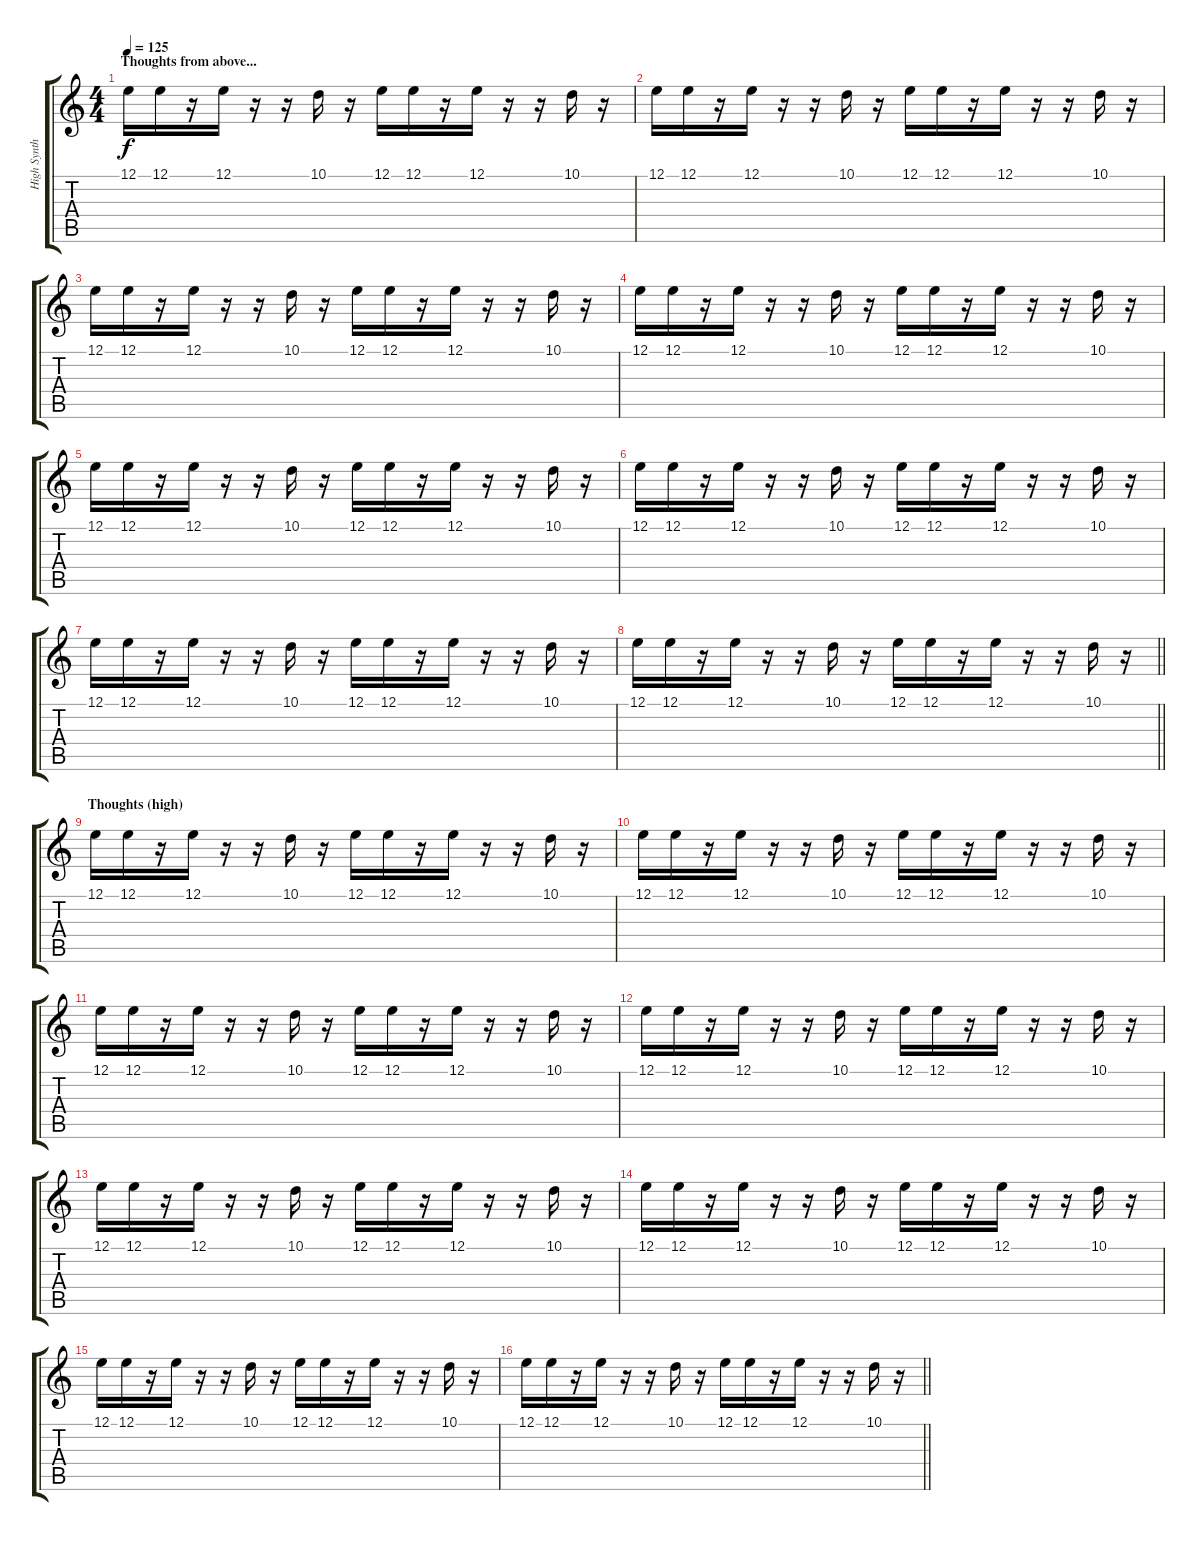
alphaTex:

\track ("High Synth (Gillian)" "High Synth") {instrument lead8bassandlead}
\staff {score tabs}
\tuning (E4 B3 G3 D3 A2 E2) {hide}
\ts (4 4)
\section ("" "Thoughts from above...")
\tempo 125
\clef g2
\ks c
12.1.16{dy f} 12.1.16 r.16 12.1.16 r.16 r.16 10.1.16 r.16 12.1.16 12.1.16 r.16 12.1.16 r.16 r.16 10.1.16 r.16 |
12.1.16 12.1.16 r.16 12.1.16 r.16 r.16 10.1.16 r.16 12.1.16 12.1.16 r.16 12.1.16 r.16 r.16 10.1.16 r.16 |
12.1.16 12.1.16 r.16 12.1.16 r.16 r.16 10.1.16 r.16 12.1.16 12.1.16 r.16 12.1.16 r.16 r.16 10.1.16 r.16 |
12.1.16 12.1.16 r.16 12.1.16 r.16 r.16 10.1.16 r.16 12.1.16 12.1.16 r.16 12.1.16 r.16 r.16 10.1.16 r.16 |
12.1.16 12.1.16 r.16 12.1.16 r.16 r.16 10.1.16 r.16 12.1.16 12.1.16 r.16 12.1.16 r.16 r.16 10.1.16 r.16 |
12.1.16 12.1.16 r.16 12.1.16 r.16 r.16 10.1.16 r.16 12.1.16 12.1.16 r.16 12.1.16 r.16 r.16 10.1.16 r.16 |
12.1.16 12.1.16 r.16 12.1.16 r.16 r.16 10.1.16 r.16 12.1.16 12.1.16 r.16 12.1.16 r.16 r.16 10.1.16 r.16 |
\barLineRight lightlight
12.1.16 12.1.16 r.16 12.1.16 r.16 r.16 10.1.16 r.16 12.1.16 12.1.16 r.16 12.1.16 r.16 r.16 10.1.16 r.16 |
\section ("" "Thoughts (high)")
12.1.16 12.1.16 r.16 12.1.16 r.16 r.16 10.1.16 r.16 12.1.16 12.1.16 r.16 12.1.16 r.16 r.16 10.1.16 r.16 |
12.1.16 12.1.16 r.16 12.1.16 r.16 r.16 10.1.16 r.16 12.1.16 12.1.16 r.16 12.1.16 r.16 r.16 10.1.16 r.16 |
12.1.16 12.1.16 r.16 12.1.16 r.16 r.16 10.1.16 r.16 12.1.16 12.1.16 r.16 12.1.16 r.16 r.16 10.1.16 r.16 |
12.1.16 12.1.16 r.16 12.1.16 r.16 r.16 10.1.16 r.16 12.1.16 12.1.16 r.16 12.1.16 r.16 r.16 10.1.16 r.16 |
12.1.16 12.1.16 r.16 12.1.16 r.16 r.16 10.1.16 r.16 12.1.16 12.1.16 r.16 12.1.16 r.16 r.16 10.1.16 r.16 |
12.1.16 12.1.16 r.16 12.1.16 r.16 r.16 10.1.16 r.16 12.1.16 12.1.16 r.16 12.1.16 r.16 r.16 10.1.16 r.16 |
12.1.16 12.1.16 r.16 12.1.16 r.16 r.16 10.1.16 r.16 12.1.16 12.1.16 r.16 12.1.16 r.16 r.16 10.1.16 r.16 |
\barLineRight lightlight
12.1.16 12.1.16 r.16 12.1.16 r.16 r.16 10.1.16 r.16 12.1.16 12.1.16 r.16 12.1.16 r.16 r.16 10.1.16 r.16
